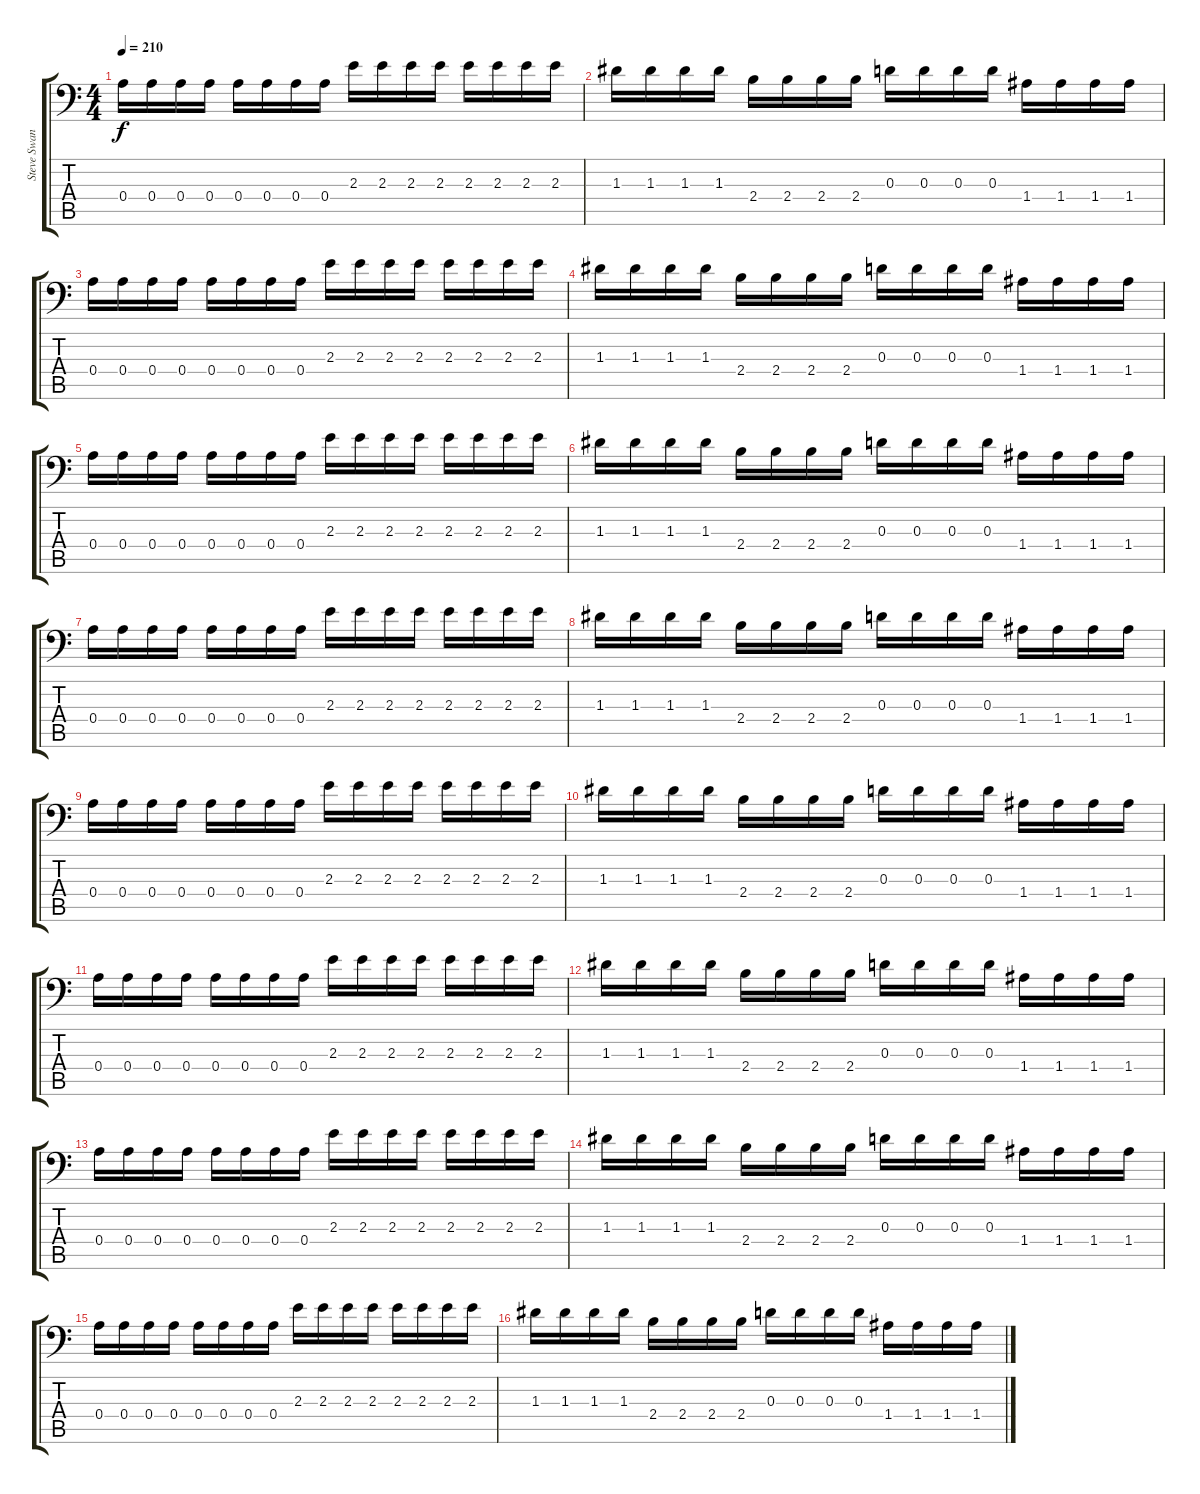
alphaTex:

\track ("Steve Swanson (Guitar)" "Steve Swan") {instrument distortionguitar}
\staff {score tabs}
\tuning (B3 Gb3 D3 A2 E2 A1) {hide}
\ts (4 4)
\tempo 210
\clef f4
\ks c
0.4.16{dy f instrument distortionguitar} 0.4.16 0.4.16 0.4.16 0.4.16 0.4.16 0.4.16 0.4.16 2.3.16 2.3.16 2.3.16 2.3.16 2.3.16 2.3.16 2.3.16 2.3.16 |
1.3.16 1.3.16 1.3.16 1.3.16 2.4.16 2.4.16 2.4.16 2.4.16 0.3.16 0.3.16 0.3.16 0.3.16 1.4.16 1.4.16 1.4.16 1.4.16 |
0.4.16 0.4.16 0.4.16 0.4.16 0.4.16 0.4.16 0.4.16 0.4.16 2.3.16 2.3.16 2.3.16 2.3.16 2.3.16 2.3.16 2.3.16 2.3.16 |
1.3.16 1.3.16 1.3.16 1.3.16 2.4.16 2.4.16 2.4.16 2.4.16 0.3.16 0.3.16 0.3.16 0.3.16 1.4.16 1.4.16 1.4.16 1.4.16 |
0.4.16 0.4.16 0.4.16 0.4.16 0.4.16 0.4.16 0.4.16 0.4.16 2.3.16 2.3.16 2.3.16 2.3.16 2.3.16 2.3.16 2.3.16 2.3.16 |
1.3.16 1.3.16 1.3.16 1.3.16 2.4.16 2.4.16 2.4.16 2.4.16 0.3.16 0.3.16 0.3.16 0.3.16 1.4.16 1.4.16 1.4.16 1.4.16 |
0.4.16 0.4.16 0.4.16 0.4.16 0.4.16 0.4.16 0.4.16 0.4.16 2.3.16 2.3.16 2.3.16 2.3.16 2.3.16 2.3.16 2.3.16 2.3.16 |
1.3.16 1.3.16 1.3.16 1.3.16 2.4.16 2.4.16 2.4.16 2.4.16 0.3.16 0.3.16 0.3.16 0.3.16 1.4.16 1.4.16 1.4.16 1.4.16 |
0.4.16 0.4.16 0.4.16 0.4.16 0.4.16 0.4.16 0.4.16 0.4.16 2.3.16 2.3.16 2.3.16 2.3.16 2.3.16 2.3.16 2.3.16 2.3.16 |
1.3.16 1.3.16 1.3.16 1.3.16 2.4.16 2.4.16 2.4.16 2.4.16 0.3.16 0.3.16 0.3.16 0.3.16 1.4.16 1.4.16 1.4.16 1.4.16 |
0.4.16 0.4.16 0.4.16 0.4.16 0.4.16 0.4.16 0.4.16 0.4.16 2.3.16 2.3.16 2.3.16 2.3.16 2.3.16 2.3.16 2.3.16 2.3.16 |
1.3.16 1.3.16 1.3.16 1.3.16 2.4.16 2.4.16 2.4.16 2.4.16 0.3.16 0.3.16 0.3.16 0.3.16 1.4.16 1.4.16 1.4.16 1.4.16 |
0.4.16 0.4.16 0.4.16 0.4.16 0.4.16 0.4.16 0.4.16 0.4.16 2.3.16 2.3.16 2.3.16 2.3.16 2.3.16 2.3.16 2.3.16 2.3.16 |
1.3.16 1.3.16 1.3.16 1.3.16 2.4.16 2.4.16 2.4.16 2.4.16 0.3.16 0.3.16 0.3.16 0.3.16 1.4.16 1.4.16 1.4.16 1.4.16 |
0.4.16 0.4.16 0.4.16 0.4.16 0.4.16 0.4.16 0.4.16 0.4.16 2.3.16 2.3.16 2.3.16 2.3.16 2.3.16 2.3.16 2.3.16 2.3.16 |
1.3.16 1.3.16 1.3.16 1.3.16 2.4.16 2.4.16 2.4.16 2.4.16 0.3.16 0.3.16 0.3.16 0.3.16 1.4.16 1.4.16 1.4.16 1.4.16
